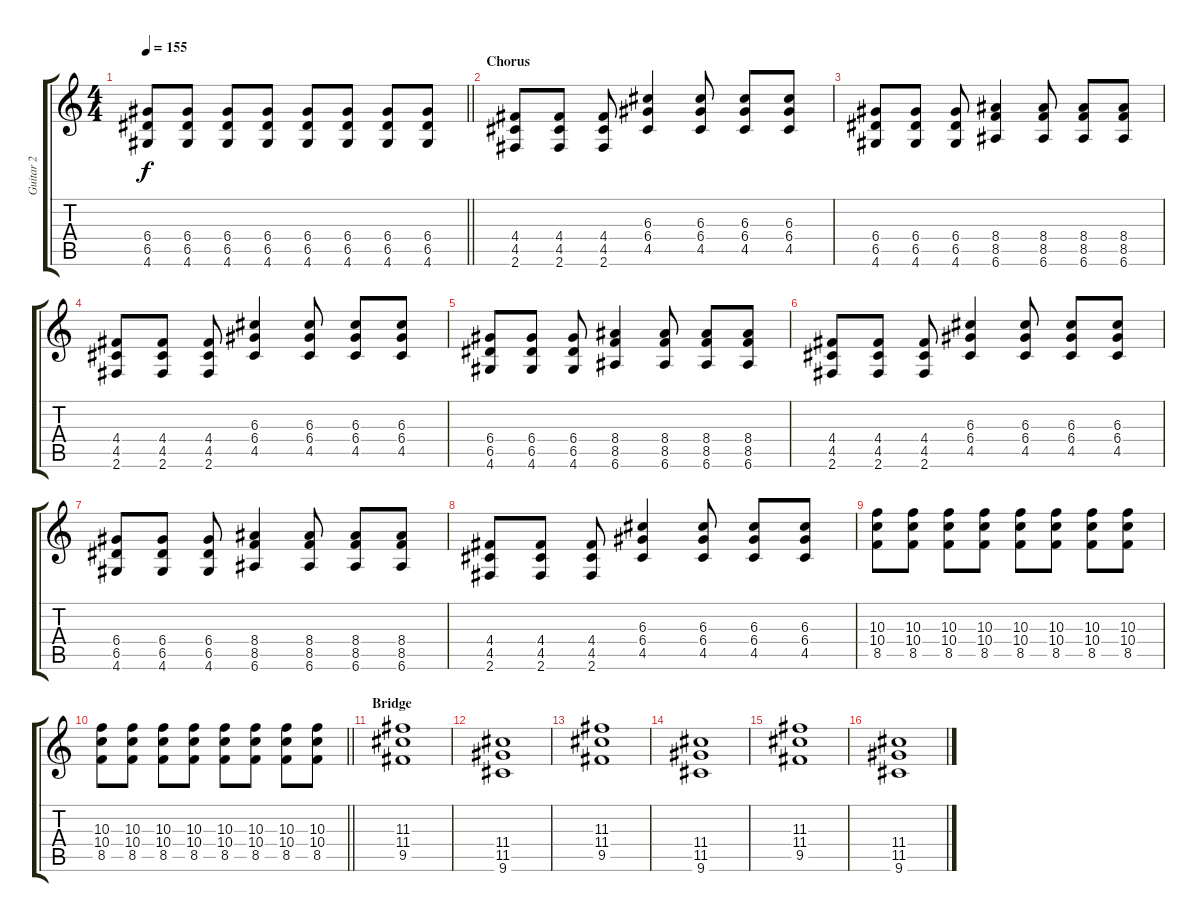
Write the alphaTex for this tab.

\track ("Guitar 2" "Guitar 2") {instrument distortionguitar}
\staff {score tabs}
\tuning (E4 B3 G3 D3 A2 E2) {hide}
\ts (4 4)
\tempo 155
\clef g2
\barLineRight lightlight
\ks c
(6.4 6.5 4.6).8{dy f} (6.4 6.5 4.6).8 (6.4 6.5 4.6).8 (6.4 6.5 4.6).8 (6.4 6.5 4.6).8 (6.4 6.5 4.6).8 (6.4 6.5 4.6).8 (6.4 6.5 4.6).8 |
\section ("" "Chorus")
(4.4 4.5 2.6).8 (4.4 4.5 2.6).8 (4.4 4.5 2.6).8 (6.3 6.4 4.5).4 (6.3 6.4 4.5).8 (6.3 6.4 4.5).8 (6.3 6.4 4.5).8 |
(6.4 6.5 4.6).8 (6.4 6.5 4.6).8 (6.4 6.5 4.6).8 (8.4 8.5 6.6).4 (8.4 8.5 6.6).8 (8.4 8.5 6.6).8 (8.4 8.5 6.6).8 |
(4.4 4.5 2.6).8 (4.4 4.5 2.6).8 (4.4 4.5 2.6).8 (6.3 6.4 4.5).4 (6.3 6.4 4.5).8 (6.3 6.4 4.5).8 (6.3 6.4 4.5).8 |
(6.4 6.5 4.6).8 (6.4 6.5 4.6).8 (6.4 6.5 4.6).8 (8.4 8.5 6.6).4 (8.4 8.5 6.6).8 (8.4 8.5 6.6).8 (8.4 8.5 6.6).8 |
(4.4 4.5 2.6).8 (4.4 4.5 2.6).8 (4.4 4.5 2.6).8 (6.3 6.4 4.5).4 (6.3 6.4 4.5).8 (6.3 6.4 4.5).8 (6.3 6.4 4.5).8 |
(6.4 6.5 4.6).8 (6.4 6.5 4.6).8 (6.4 6.5 4.6).8 (8.4 8.5 6.6).4 (8.4 8.5 6.6).8 (8.4 8.5 6.6).8 (8.4 8.5 6.6).8 |
(4.4 4.5 2.6).8 (4.4 4.5 2.6).8 (4.4 4.5 2.6).8 (6.3 6.4 4.5).4 (6.3 6.4 4.5).8 (6.3 6.4 4.5).8 (6.3 6.4 4.5).8 |
(10.3 10.4 8.5).8 (10.3 10.4 8.5).8 (10.3 10.4 8.5).8 (10.3 10.4 8.5).8 (10.3 10.4 8.5).8 (10.3 10.4 8.5).8 (10.3 10.4 8.5).8 (10.3 10.4 8.5).8 |
\barLineRight lightlight
(10.3 10.4 8.5).8 (10.3 10.4 8.5).8 (10.3 10.4 8.5).8 (10.3 10.4 8.5).8 (10.3 10.4 8.5).8 (10.3 10.4 8.5).8 (10.3 10.4 8.5).8 (10.3 10.4 8.5).8 |
\section ("" "Bridge")
(11.3 11.4 9.5).1 |
(11.4 11.5 9.6).1 |
(11.3 11.4 9.5).1 |
(11.4 11.5 9.6).1 |
(11.3 11.4 9.5).1 |
(11.4 11.5 9.6).1
